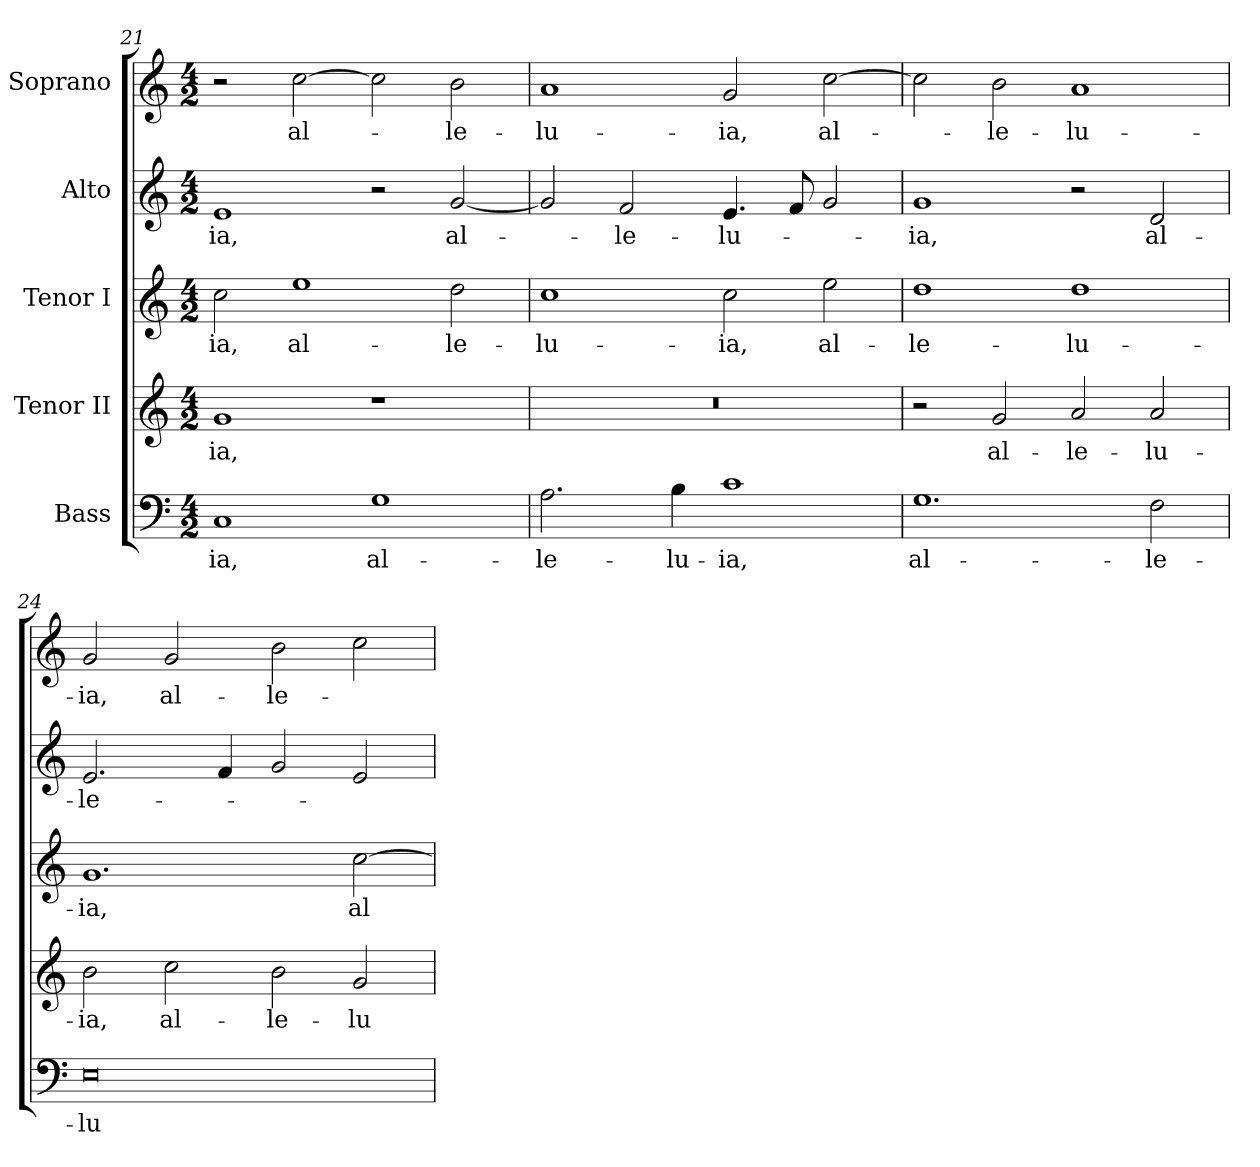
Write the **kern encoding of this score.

**kern	**text	**kern	**text	**kern	**text	**kern	**text	**kern	**text
*part5	*part5	*part4	*part4	*part3	*part3	*part2	*part2	*part1	*part1
*staff5	*staff5	*staff4	*staff4	*staff3	*staff3	*staff2	*staff2	*staff1	*staff1
*I"Bass	*	*I"Tenor II	*	*I"Tenor I	*	*I"Alto	*	*I"Soprano	*
!!LO:PB:g=z
*clefF4	*	*clefG2	*	*clefG2	*	*clefG2	*	*clefG2	*
*	*	*ITrd7c12	*	*ITrd7c12	*	*	*	*	*
*k[]	*	*k[]	*	*k[]	*	*k[]	*	*k[]	*
*C:	*	*C:	*	*C:	*	*C:	*	*C:	*
*M4/2	*	*M4/2	*	*M4/2	*	*M4/2	*	*M4/2	*
=21	=21	=21	=21	=21	=21	=21	=21	=21	=21
!	!LO:LY:b:color=#000000	!	!	!	!	!	!	!	!
!	!	!	!LO:LY:b:color=#000000	!	!	!	!	!	!
!	!	!	!	!	!LO:LY:b:color=#000000	!	!	!	!
!	!	!	!	!	!	!	!LO:LY:b:color=#000000	!	!
1Ci	-ia,	1Gi	-ia,	2ci\	-ia,	1ei	-ia,	2r	.
!	!	!	!	!	!LO:LY:b:color=#000000	!	!	!	!
!	!	!	!	!	!	!	!	!	!LO:LY:b:color=#000000
.	.	.	.	1ei	al-	.	.	[>2cci\	al-
!	!LO:LY:b:color=#000000	!	!	!	!	!	!	!	!
1Gi	al-	1r	.	.	.	2r	.	2cci\]	.
!	!	!	!	!	!LO:LY:b:color=#000000	!	!	!	!
!	!	!	!	!	!	!	!LO:LY:b:color=#000000	!	!
!	!	!	!	!	!	!	!	!	!LO:LY:b:color=#000000
.	.	.	.	2di\	-le-	[<2gi/	al-	2bi\	-le-
=22	=22	=22	=22	=22	=22	=22	=22	=22	=22
!	!LO:LY:b:color=#000000	!LO:N:vis=1	!	!	!	!	!	!	!
!	!	!	!	!	!LO:LY:b:color=#000000	!	!	!	!
!	!	!	!	!	!	!	!	!	!LO:LY:b:color=#000000
2.Ai\	-le-	0r	.	1ci	-lu-	2gi/]	.	1ai	-lu-
!	!	!	!	!	!	!	!LO:LY:b:color=#000000	!	!
.	.	.	.	.	.	2fi/	-le-	.	.
!	!LO:LY:b:color=#000000	!	!	!	!	!	!	!	!
4Bi\	-lu-	.	.	.	.	.	.	.	.
!	!LO:LY:b:color=#000000	!	!	!	!	!	!	!	!
!	!	!	!	!	!LO:LY:b:color=#000000	!	!	!	!
!	!	!	!	!	!	!	!LO:LY:b:color=#000000	!	!
!	!	!	!	!	!	!	!	!	!LO:LY:b:color=#000000
1ci	-ia,	.	.	2ci\	-ia,	4.ei/	-lu-	2gi/	-ia,
.	.	.	.	.	.	8fi/	.	.	.
!	!	!	!	!	!LO:LY:b:color=#000000	!	!	!	!
!	!	!	!	!	!	!	!	!	!LO:LY:b:color=#000000
.	.	.	.	2ei\	al-	2gi/	.	[>2cci\	al-
=23	=23	=23	=23	=23	=23	=23	=23	=23	=23
!	!LO:LY:b:color=#000000	!	!	!	!	!	!	!	!
!	!	!	!	!	!LO:LY:b:color=#000000	!	!	!	!
!	!	!	!	!	!	!	!LO:LY:b:color=#000000	!	!
1.Gi	al-	2r	.	1di	-le-	1gi	-ia,	2cci\]	.
!	!	!	!LO:LY:b:color=#000000	!	!	!	!	!	!
!	!	!	!	!	!	!	!	!	!LO:LY:b:color=#000000
.	.	2Gi/	al-	.	.	.	.	2bi\	-le-
!	!	!	!LO:LY:b:color=#000000	!	!	!	!	!	!
!	!	!	!	!	!LO:LY:b:color=#000000	!	!	!	!
!	!	!	!	!	!	!	!	!	!LO:LY:b:color=#000000
.	.	2Ai/	-le-	1di	-lu-	2r	.	1ai	-lu-
!	!LO:LY:b:color=#000000	!	!	!	!	!	!	!	!
!	!	!	!LO:LY:b:color=#000000	!	!	!	!	!	!
!	!	!	!	!	!	!	!LO:LY:b:color=#000000	!	!
2Fi\	-le-	2Ai/	-lu-	.	.	2di/	al-	.	.
=24	=24	=24	=24	=24	=24	=24	=24	=24	=24
!	!LO:LY:b:color=#000000	!	!	!	!	!	!	!	!
!	!	!	!LO:LY:b:color=#000000	!	!	!	!	!	!
!	!	!	!	!	!LO:LY:b:color=#000000	!	!	!	!
!	!	!	!	!	!	!	!LO:LY:b:color=#000000	!	!
!	!	!	!	!	!	!	!	!	!LO:LY:b:color=#000000
0Ei	-lu-	2Bi\	-ia,	1.Gi	-ia,	2.ei/	-le-	2gi/	-ia,
!	!	!	!LO:LY:b:color=#000000	!	!	!	!	!	!
!	!	!	!	!	!	!	!	!	!LO:LY:b:color=#000000
.	.	2ci\	al-	.	.	.	.	2gi/	al-
.	.	.	.	.	.	4fi/	.	.	.
!	!	!	!LO:LY:b:color=#000000	!	!	!	!	!	!
!	!	!	!	!	!	!	!	!	!LO:LY:b:color=#000000
.	.	2Bi\	-le-	.	.	2gi/	.	2bi\	-le-
!	!	!	!LO:LY:b:color=#000000	!	!	!	!	!	!
!	!	!	!	!	!LO:LY:b:color=#000000	!	!	!	!
.	.	2Gi/	-lu-	[>2ci\	al-	2ei/	.	2cci\	.
=	=	=	=	=	=	=	=	=	=
*-	*-	*-	*-	*-	*-	*-	*-	*-	*-
